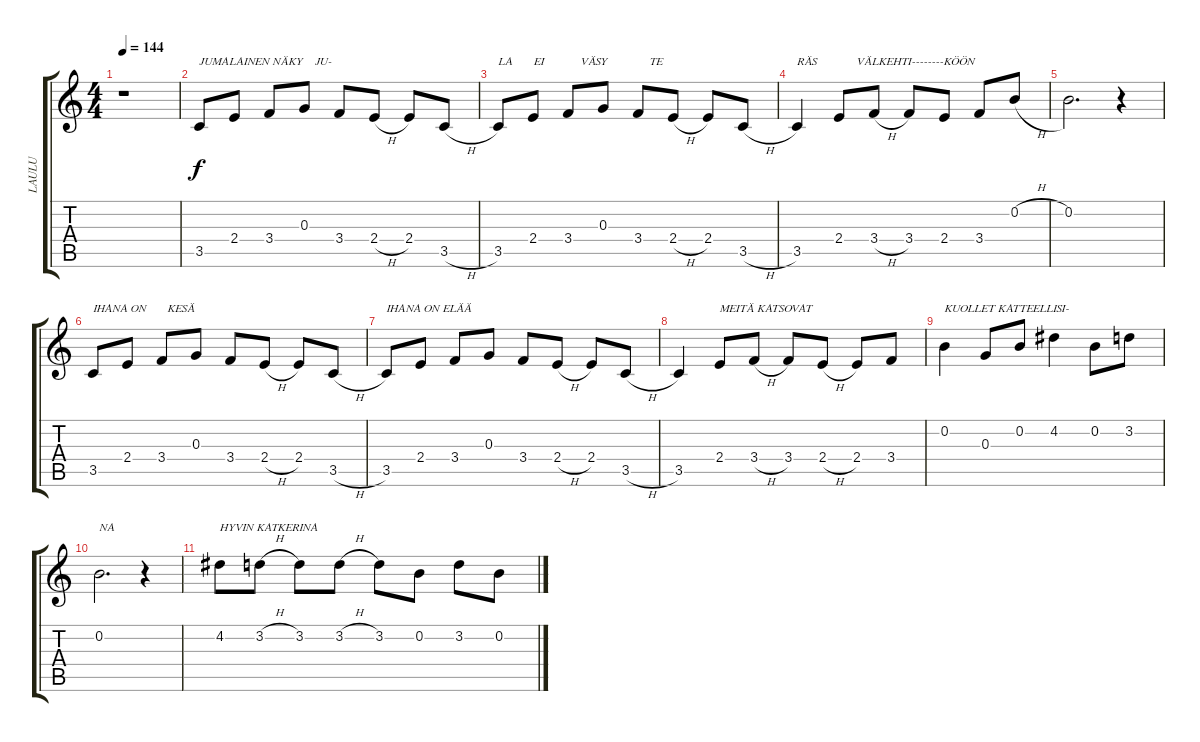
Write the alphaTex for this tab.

\track ("LAULU" "LAULU") {instrument electricguitarclean}
\staff {score tabs}
\tuning (E4 B3 G3 D3 A2 E2) {hide}
\ts (4 4)
\tempo 144
\clef g2
\ks c
r.1{dy f} |
3.5.8{txt "JUMALAINEN NÄKY    JU-"} 2.4.8 3.4.8 0.3.8 3.4.8 2.4{h}.8 2.4.8 3.5{h}.8 |
3.5.8{txt "LA       EI            VÄSY              TE"} 2.4.8 3.4.8 0.3.8 3.4.8 2.4{h}.8 2.4.8 3.5{h}.8 |
3.5.4{txt "RÄS             VÄLKEHTI--------KÖÖN"} 2.4.8 3.4{h}.8 3.4.8 2.4.8 3.4.8 0.2{h}.8 |
0.2.2{d} r.4 |
3.5.8{txt "IHANA ON       KESÄ"} 2.4.8 3.4.8 0.3.8 3.4.8 2.4{h}.8 2.4.8 3.5{h}.8 |
3.5.8{txt "IHANA ON ELÄÄ"} 2.4.8 3.4.8 0.3.8 3.4.8 2.4{h}.8 2.4.8 3.5{h}.8 |
3.5.4 2.4.8{txt "MEITÄ KATSOVAT"} 3.4{h}.8 3.4.8 2.4{h}.8 2.4.8 3.4.8 |
0.2.4{txt "KUOLLET KATTEELLISI-"} 0.3.8 0.2.8 4.2.4 0.2.8 3.2.8 |
0.2.2{d txt "NA"} r.4 |
4.2.8{txt "HYVIN KATKERINA"} 3.2{h}.8 3.2.8 3.2{h}.8 3.2.8 0.2.8 3.2.8 0.2.8
